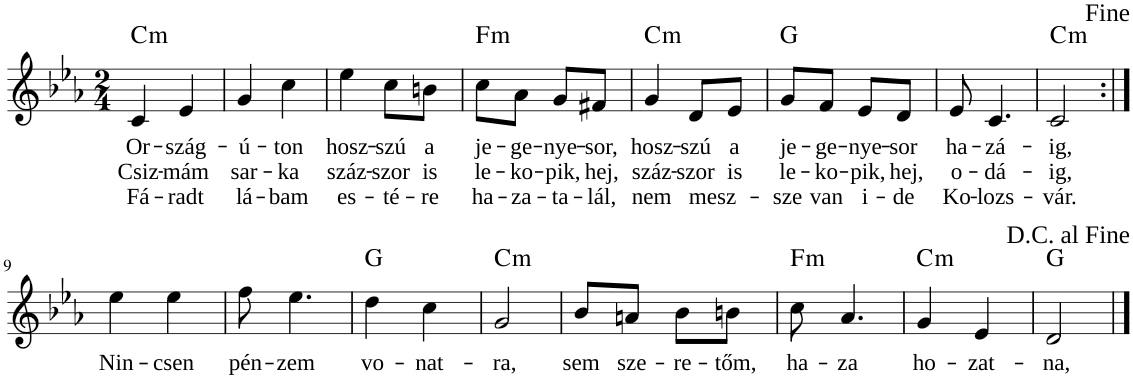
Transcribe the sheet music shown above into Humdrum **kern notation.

**kern	**text	**text	**text	**harte
*part1	*part1	*part1	*part1	*part1
*staff1	*staff1	*staff1	*staff1	*
*I"Voice	*	*	*	*
*clefG2	*	*	*	*
*k[b-e-a-]	*	*	*	*
*M2/4	*	*	*	*
=1	=1	=1	=1	=1
!	!LO:LY:b	!LO:LY:b	!LO:LY:b	!LO:H:kt=m
4c/	Or-	Csiz-	Fá-	C:min
!	!LO:LY:b	!LO:LY:b	!LO:LY:b	!
4e-/	-szág-	-mám	-radt	.
=2	=2	=2	=2	=2
!	!LO:LY:b	!LO:LY:b	!LO:LY:b	!
4g/	-ú-	sar-	lá-	.
!	!LO:LY:b	!LO:LY:b	!LO:LY:b	!
4cc\	-ton	-ka	-bam	.
=3	=3	=3	=3	=3
!	!LO:LY:b	!LO:LY:b	!LO:LY:b	!
4ee-\	hosz-	száz-	es-	.
!	!LO:LY:b	!LO:LY:b	!LO:LY:b	!
8cc\L	-szú	-szor	-té-	.
!	!LO:LY:b	!LO:LY:b	!LO:LY:b	!
8bn\J	a	is	-re	.
=4	=4	=4	=4	=4
!	!LO:LY:b	!LO:LY:b	!LO:LY:b	!LO:H:kt=m
8cc\L	je-	le-	ha-	F:min
!	!LO:LY:b	!LO:LY:b	!LO:LY:b	!
8a-\J	-ge-	-ko-	-za-	.
!	!LO:LY:b	!LO:LY:b	!LO:LY:b	!
8g/L	-nye-	-pik,	-ta-	.
!	!LO:LY:b	!LO:LY:b	!LO:LY:b	!
8f#X/J	-sor,	hej,	-lál,	.
=5	=5	=5	=5	=5
!	!LO:LY:b	!LO:LY:b	!LO:LY:b	!LO:H:kt=m
4g/	hosz-	száz-	nem	C:min
!	!LO:LY:b	!LO:LY:b	!LO:LY:b	!
8d/L	-szú	-szor	mesz-	.
!	!LO:LY:b	!LO:LY:b	!	!
8e-/J	a	is	.	.
=6	=6	=6	=6	=6
!	!LO:LY:b	!LO:LY:b	!LO:LY:b	!
8g/L	je-	le-	-sze	G:maj
!	!LO:LY:b	!LO:LY:b	!LO:LY:b	!
8f/J	-ge-	-ko-	van	.
!	!LO:LY:b	!LO:LY:b	!LO:LY:b	!
8e-/L	-nye-	-pik,	i-	.
!	!LO:LY:b	!LO:LY:b	!LO:LY:b	!
8d/J	-sor	hej,	-de	.
=7	=7	=7	=7	=7
!	!LO:LY:b	!LO:LY:b	!LO:LY:b	!
8e-/	ha-	o-	Ko-	.
!	!LO:LY:b	!LO:LY:b	!LO:LY:b	!
4.c/	-zá-	-dá-	-lozs-	.
=8	=8	=8	=8	=8
!	!LO:LY:b	!LO:LY:b	!LO:LY:b	!LO:H:kt=m
2c/	-ig,	-ig,	-vár.	C:min
!LO:TX:a:t=<font face="Times New Roman"/>Fine	!	!	!	!
!!LO:LB:g=z
=9:|!	=9:|!	=9:|!	=9:|!	=9:|!
!	!LO:LY:b	!	!	!
4ee-\	Nin-	.	.	.
!	!LO:LY:b	!	!	!
4ee-\	-csen	.	.	.
=10	=10	=10	=10	=10
!	!LO:LY:b	!	!	!
8ff\	pén-	.	.	.
!	!LO:LY:b	!	!	!
4.ee-\	-zem	.	.	.
=11	=11	=11	=11	=11
!	!LO:LY:b	!	!	!
4dd\	vo-	.	.	G:maj
!	!LO:LY:b	!	!	!
4cc\	-nat-	.	.	.
=12	=12	=12	=12	=12
!	!LO:LY:b	!	!	!LO:H:kt=m
2g/	-ra,	.	.	C:min
=13	=13	=13	=13	=13
!	!LO:LY:b	!	!	!
8b-/L	sem	.	.	.
!	!LO:LY:b	!	!	!
8an/J	sze-	.	.	.
!	!LO:LY:b	!	!	!
8b-\L	-re-	.	.	.
!	!LO:LY:b	!	!	!
8bn\J	-tőm,	.	.	.
=14	=14	=14	=14	=14
!	!LO:LY:b	!	!	!LO:H:kt=m
8cc\	ha-	.	.	F:min
!	!LO:LY:b	!	!	!
4.a-/	-za	.	.	.
=15	=15	=15	=15	=15
!	!LO:LY:b	!	!	!LO:H:kt=m
4g/	ho-	.	.	C:min
!	!LO:LY:b	!	!	!
4e-/	-zat-	.	.	.
=16	=16	=16	=16	=16
!	!LO:LY:b	!	!	!
2d/	-na,	.	.	G:maj
!LO:TX:a:t=<font face="Times New Roman"/>D.C. al Fine	!	!	!	!
==	==	==	==	==
*-	*-	*-	*-	*-
